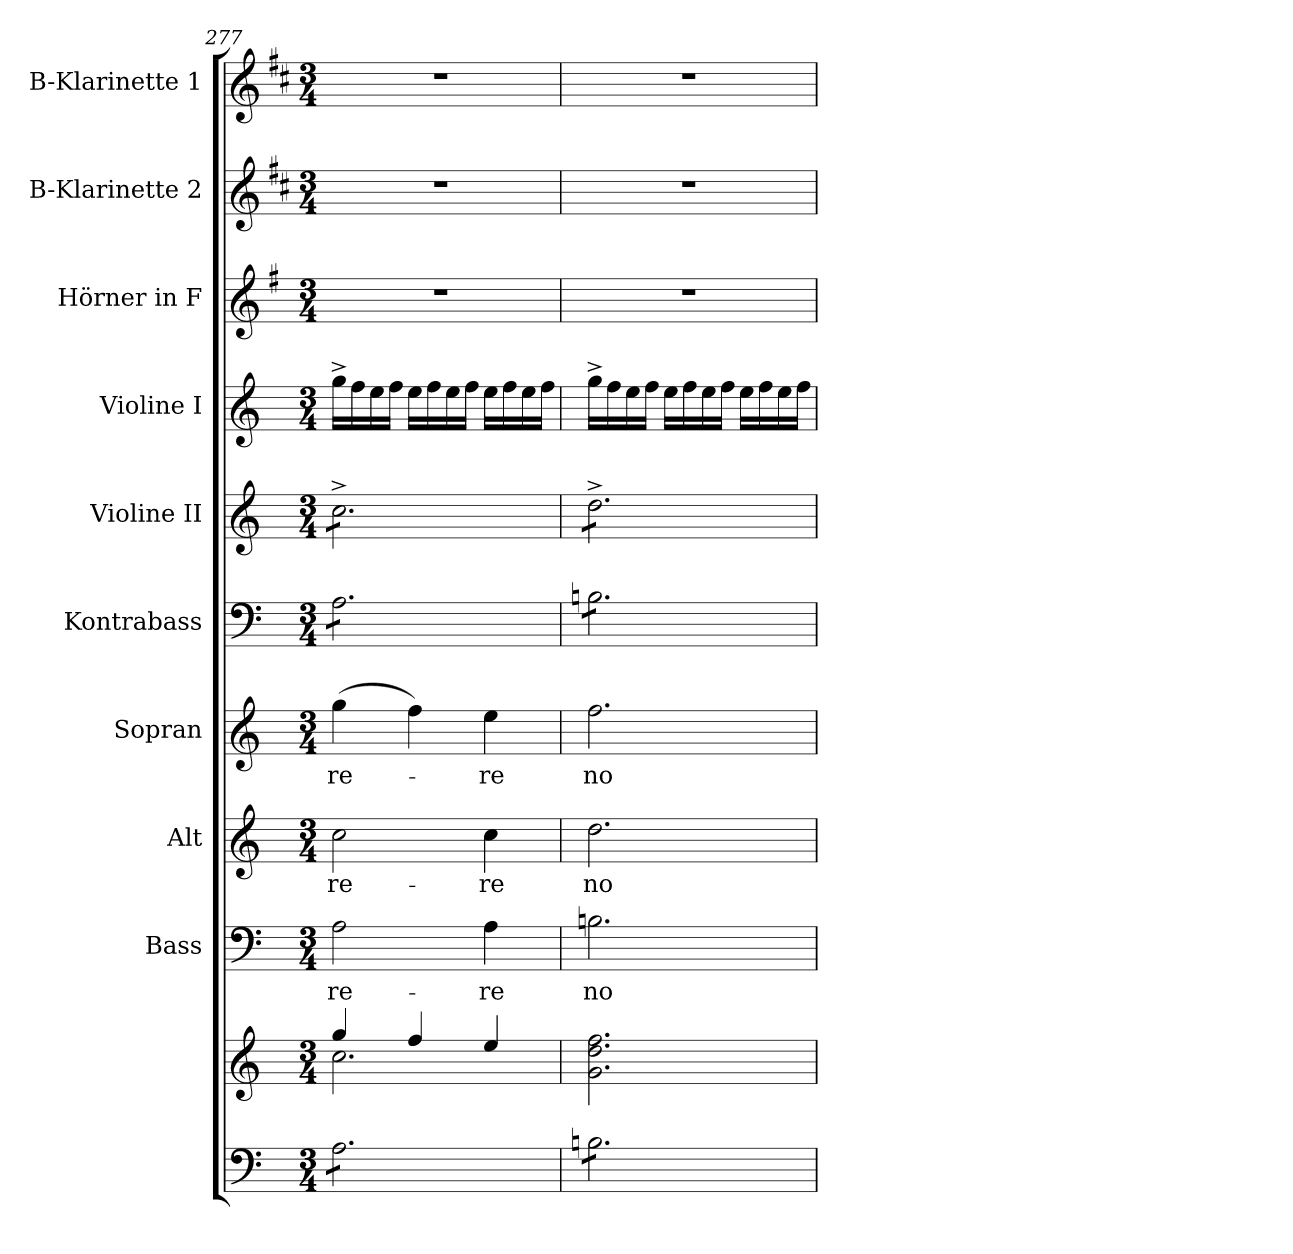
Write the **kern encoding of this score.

**kern	**kern	**kern	**text	**kern	**text	**kern	**text	**kern	**kern	**kern	**kern	**kern	**kern
*part10	*part10	*part9	*part9	*part8	*part8	*part7	*part7	*part6	*part5	*part4	*part3	*part2	*part1
*staff11	*staff10	*staff9	*staff9	*staff8	*staff8	*staff7	*staff7	*staff6	*staff5	*staff4	*staff3	*staff2	*staff1
*	*	*I"Bass	*	*I"Alt	*	*I"Sopran	*	*I"Kontrabass	*I"Violine II	*I"Violine I	*I"Hörner in F	*I"B-Klarinette 2	*I"B-Klarinette 1
*	*	*I'B.	*	*I'A.	*	*I'S.	*	*I'Kb.	*I'Vl. II	*I'Vl. I	*	*I'B Kl. 2	*I'B Kl. 1
!!LO:PB:g=z
*clefF4	*clefG2	*clefF4	*	*clefG2	*	*clefG2	*	*clefF4	*clefG2	*clefG2	*clefG2	*clefG2	*clefG2
*	*	*	*	*	*	*	*	*ITrd7c12	*	*	*ITrd4c7	*ITrd1c2	*ITrd1c2
*k[]	*k[]	*k[]	*	*k[]	*	*k[]	*	*k[]	*k[]	*k[]	*k[]	*k[]	*k[]
*C:	*C:	*C:	*	*C:	*	*C:	*	*C:	*C:	*C:	*C:	*C:	*C:
*M3/4	*M3/4	*M3/4	*	*M3/4	*	*M3/4	*	*M3/4	*M3/4	*M3/4	*M3/4	*M3/4	*M3/4
=277	=277	=277	=277	=277	=277	=277	=277	=277	=277	=277	=277	=277	=277
*	*^	*	*	*	*	*	*	*	*	*	*	*	*
!	!	!	!	!LO:LY:b	!	!LO:LY:b	!	!LO:LY:b	!	!	!	!	!	!
*tremolo	*	*	*	*	*	*	*	*	*	*	*	*	*	*
*	*	*	*	*	*	*	*	*	*tremolo	*	*	*	*	*
*	*	*	*	*	*	*	*	*	*	*tremolo	*	*	*	*
8A\L	4gg/	2.cc\	2A\	-re-	2cc\	-re-	(>4gg\	-re-	8AA\L	8cc^>\L	16gg^>\LL	2.r	2.r	2.r
.	.	.	.	.	.	.	.	.	.	.	16ff\	.	.	.
8A\	.	.	.	.	.	.	.	.	8AA\	8cc^>\	16ee\	.	.	.
.	.	.	.	.	.	.	.	.	.	.	16ff\JJ	.	.	.
8A\	4ff/	.	.	.	.	.	4ff\)	.	8AA\	8cc^>\	16ee\LL	.	.	.
.	.	.	.	.	.	.	.	.	.	.	16ff\	.	.	.
8A\	.	.	.	.	.	.	.	.	8AA\	8cc^>\	16ee\	.	.	.
.	.	.	.	.	.	.	.	.	.	.	16ff\JJ	.	.	.
!	!	!	!	!LO:LY:b	!	!LO:LY:b	!	!LO:LY:b	!	!	!	!	!	!
8A\	4ee/	.	4A\	-re	4cc\	-re	4ee\	-re	8AA\	8cc^>\	16ee\LL	.	.	.
.	.	.	.	.	.	.	.	.	.	.	16ff\	.	.	.
8A\J	.	.	.	.	.	.	.	.	8AA\J	8cc^>\J	16ee\	.	.	.
.	.	.	.	.	.	.	.	.	.	.	16ff\JJ	.	.	.
*	*v	*v	*	*	*	*	*	*	*	*	*	*	*	*
=278	=278	=278	=278	=278	=278	=278	=278	=278	=278	=278	=278	=278	=278
!	!	!	!LO:LY:b	!	!LO:LY:b	!	!LO:LY:b	!	!	!	!	!	!
8Bn\L	2.g\ 2.dd\ 2.ff\	2.Bn\	no-	2.dd\	no-	2.ff\	no-	8BBn\L	8dd^>\L	16gg^>\LL	2.r	2.r	2.r
.	.	.	.	.	.	.	.	.	.	16ff\	.	.	.
8Bn\	.	.	.	.	.	.	.	8BBn\	8dd^>\	16ee\	.	.	.
.	.	.	.	.	.	.	.	.	.	16ff\JJ	.	.	.
8Bn\	.	.	.	.	.	.	.	8BBn\	8dd^>\	16ee\LL	.	.	.
.	.	.	.	.	.	.	.	.	.	16ff\	.	.	.
8Bn\	.	.	.	.	.	.	.	8BBn\	8dd^>\	16ee\	.	.	.
.	.	.	.	.	.	.	.	.	.	16ff\JJ	.	.	.
8Bn\	.	.	.	.	.	.	.	8BBn\	8dd^>\	16ee\LL	.	.	.
.	.	.	.	.	.	.	.	.	.	16ff\	.	.	.
8Bn\J	.	.	.	.	.	.	.	8BBn\J	8dd^>\J	16ee\	.	.	.
*	*	*	*	*	*	*	*	*	*Xtremolo	*	*	*	*
*	*	*	*	*	*	*	*	*Xtremolo	*	*	*	*	*
*Xtremolo	*	*	*	*	*	*	*	*	*	*	*	*	*
.	.	.	.	.	.	.	.	.	.	16ff\JJ	.	.	.
=	=	=	=	=	=	=	=	=	=	=	=	=	=
*-	*-	*-	*-	*-	*-	*-	*-	*-	*-	*-	*-	*-	*-
